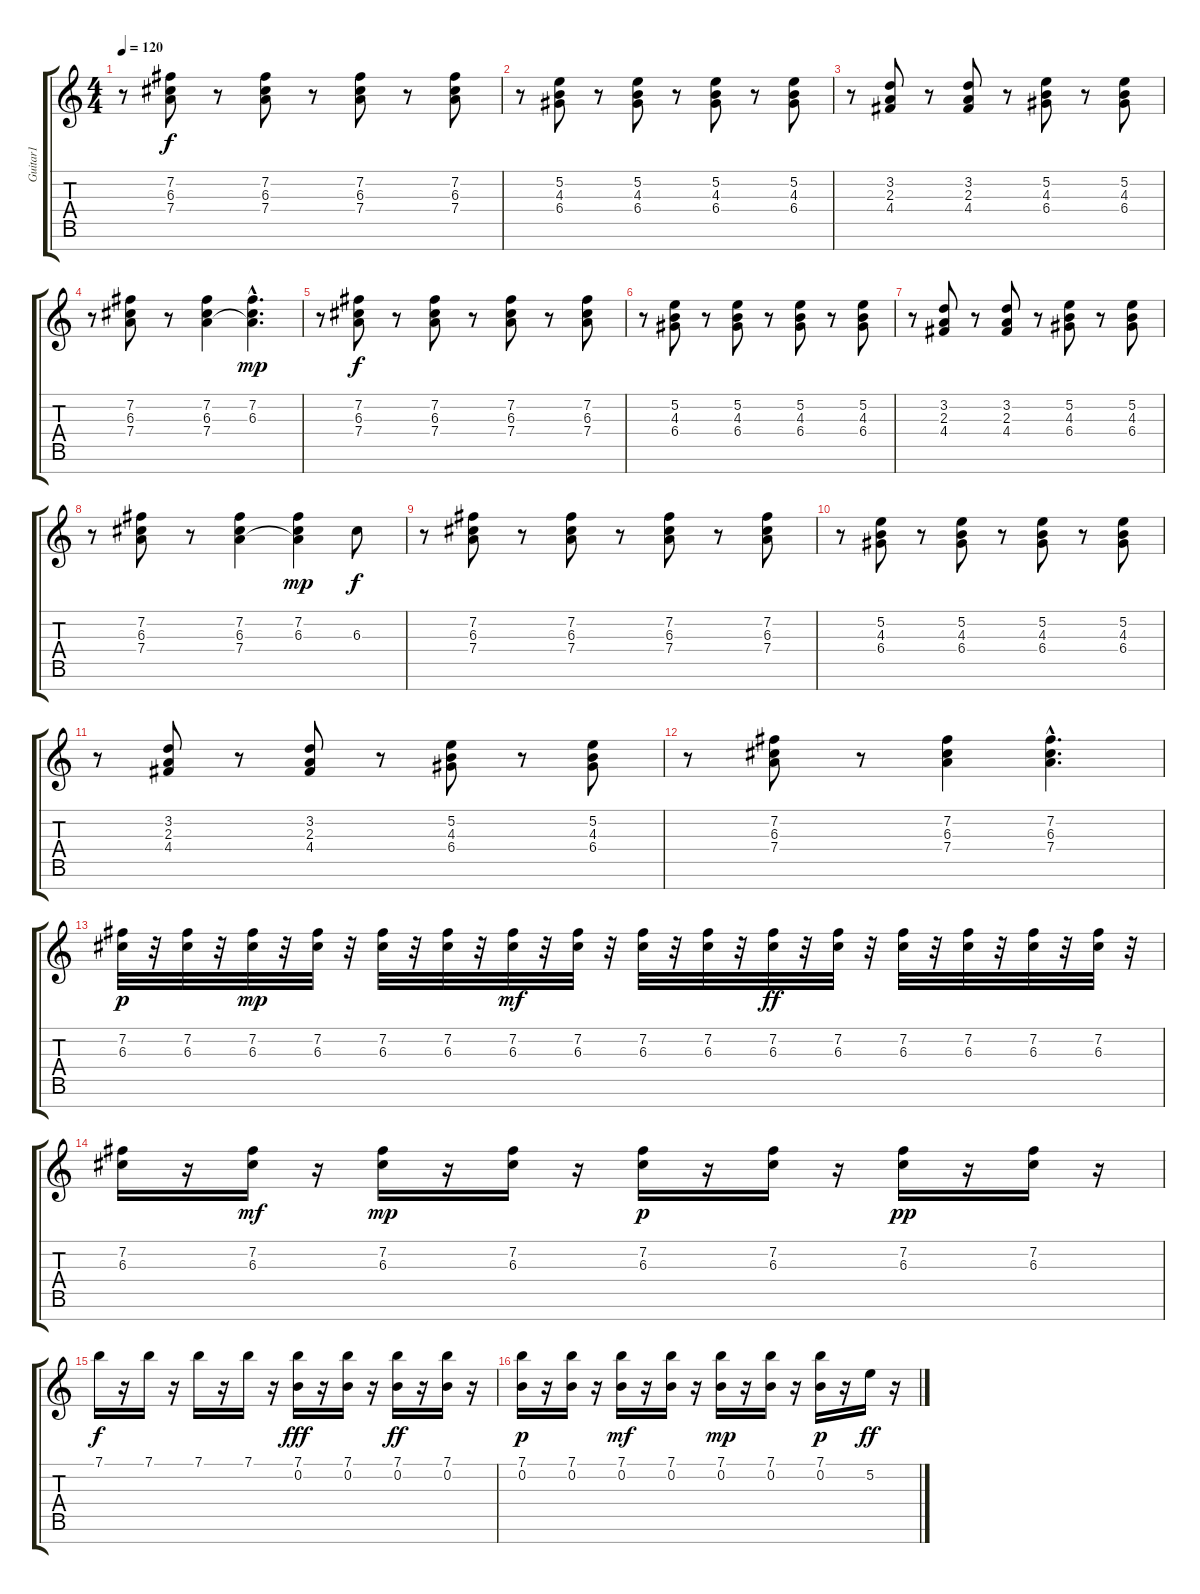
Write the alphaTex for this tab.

\track ("Guitar1" "Guitar1") {instrument overdrivenguitar}
\staff {score tabs}
\tuning (E4 B3 G3 D3 A2 E2 B1) {hide}
\ts (4 4)
\tempo 120
\clef g2
\ks c
r.8{dy mp} (7.2 6.3 7.4).8{dy f} r.8 (7.2 6.3 7.4).8 r.8 (7.2 6.3 7.4).8 r.8 (7.2 6.3 7.4).8 |
r.8 (5.2 4.3 6.4).8 r.8 (5.2 4.3 6.4).8 r.8 (5.2 4.3 6.4).8 r.8 (5.2 4.3 6.4).8 |
r.8 (3.2 2.3 4.4).8 r.8 (3.2 2.3 4.4).8 r.8 (5.2 4.3 6.4).8 r.8 (5.2 4.3 6.4).8 |
r.8 (7.2 6.3 7.4).8 r.8 (7.2 6.3 7.4).4 (7.2{hac} 6.3{hac} 7.4{hac t}).4{d dy mp} |
r.8 (7.2 6.3 7.4).8{dy f} r.8 (7.2 6.3 7.4).8 r.8 (7.2 6.3 7.4).8 r.8 (7.2 6.3 7.4).8 |
r.8 (5.2 4.3 6.4).8 r.8 (5.2 4.3 6.4).8 r.8 (5.2 4.3 6.4).8 r.8 (5.2 4.3 6.4).8 |
r.8 (3.2 2.3 4.4).8 r.8 (3.2 2.3 4.4).8 r.8 (5.2 4.3 6.4).8 r.8 (5.2 4.3 6.4).8 |
r.8 (7.2 6.3 7.4).8 r.8 (7.2 6.3 7.4).4 (7.2 6.3 7.4{t}).4{dy mp} 6.3.8{dy f} |
r.8 (7.2 6.3 7.4).8 r.8 (7.2 6.3 7.4).8 r.8 (7.2 6.3 7.4).8 r.8 (7.2 6.3 7.4).8 |
r.8 (5.2 4.3 6.4).8 r.8 (5.2 4.3 6.4).8 r.8 (5.2 4.3 6.4).8 r.8 (5.2 4.3 6.4).8 |
r.8 (3.2 2.3 4.4).8 r.8 (3.2 2.3 4.4).8 r.8 (5.2 4.3 6.4).8 r.8 (5.2 4.3 6.4).8 |
r.8 (7.2 6.3 7.4).8 r.8 (7.2 6.3 7.4).4 (7.2{hac} 6.3{hac} 7.4{hac}).4{d} |
(7.2 6.3).32{dy p} r.32 (7.2 6.3).32 r.32 (7.2 6.3).32{dy mp} r.32 (7.2 6.3).32 r.32 (7.2 6.3).32 r.32 (7.2 6.3).32 r.32 (7.2 6.3).32{dy mf} r.32 (7.2 6.3).32 r.32 (7.2 6.3).32 r.32 (7.2 6.3).32 r.32 (7.2 6.3).32{dy ff} r.32 (7.2 6.3).32 r.32 (7.2 6.3).32 r.32 (7.2 6.3).32 r.32 (7.2 6.3).32 r.32 (7.2 6.3).32 r.32 |
(7.2 6.3).16 r.16 (7.2 6.3).16{dy mf} r.16 (7.2 6.3).16{dy mp} r.16 (7.2 6.3).16 r.16 (7.2 6.3).16{dy p} r.16 (7.2 6.3).16 r.16 (7.2 6.3).16{dy pp} r.16 (7.2 6.3).16 r.16 |
7.1.16{dy f} r.16 7.1.16 r.16 7.1.16 r.16 7.1.16 r.16 (7.1 0.2).16{dy fff} r.16 (7.1 0.2).16 r.16 (7.1 0.2).16{dy ff} r.16 (7.1 0.2).16 r.16 |
(7.1 0.2).16{dy p} r.16 (7.1 0.2).16 r.16 (7.1 0.2).16{dy mf} r.16 (7.1 0.2).16 r.16 (7.1 0.2).16{dy mp} r.16 (7.1 0.2).16 r.16 (7.1 0.2).16{dy p} r.16 5.2.16{dy ff} r.16
